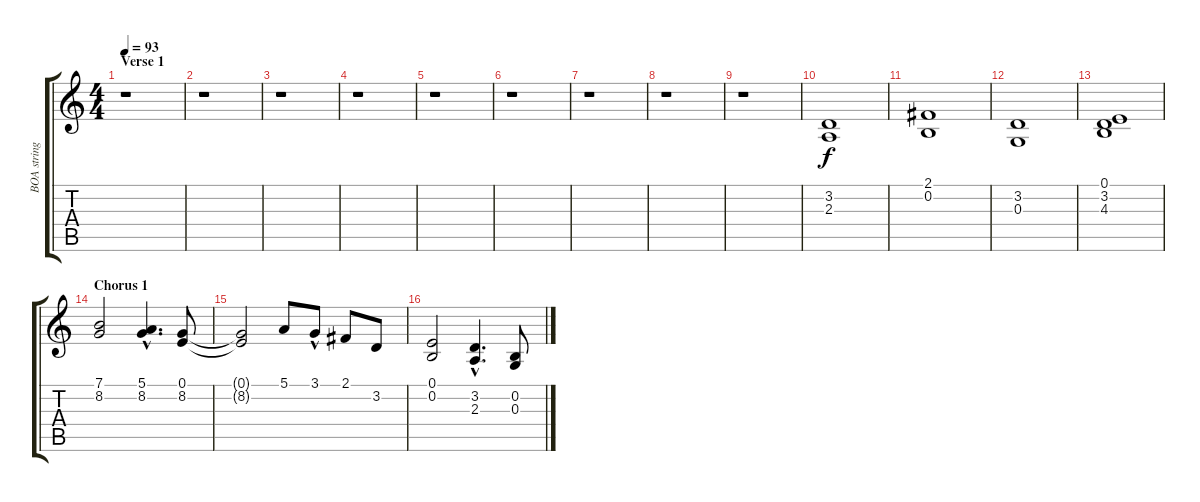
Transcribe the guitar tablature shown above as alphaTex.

\track ("BOA strings2" "BOA string") {instrument violin}
\staff {score tabs}
\tuning (E4 B3 G3 D3 A2 E2) {hide}
\ts (4 4)
\section ("" "Verse 1")
\tempo 93
\clef g2
\ks c
r.1{dy f instrument violin} |
r.1 |
r.1 |
r.1 |
r.1 |
r.1 |
r.1 |
r.1 |
r.1 |
(3.2 2.3).1{volume 5} |
(2.1 0.2).1{volume 8} |
(3.2 0.3).1{volume 11} |
(0.1 3.2 4.3).1 |
\section ("" "Chorus 1")
(7.1 8.2).2{volume 11} (5.1{hac} 8.2{hac}).4{d} (0.1 8.2).8 |
(0.1{t} 8.2{t}).2 5.1.8 3.1{hac}.8 2.1.8 3.2.8 |
(0.1 0.2).2 (3.2{hac} 2.3{hac}).4{d} (0.2 0.3).8
